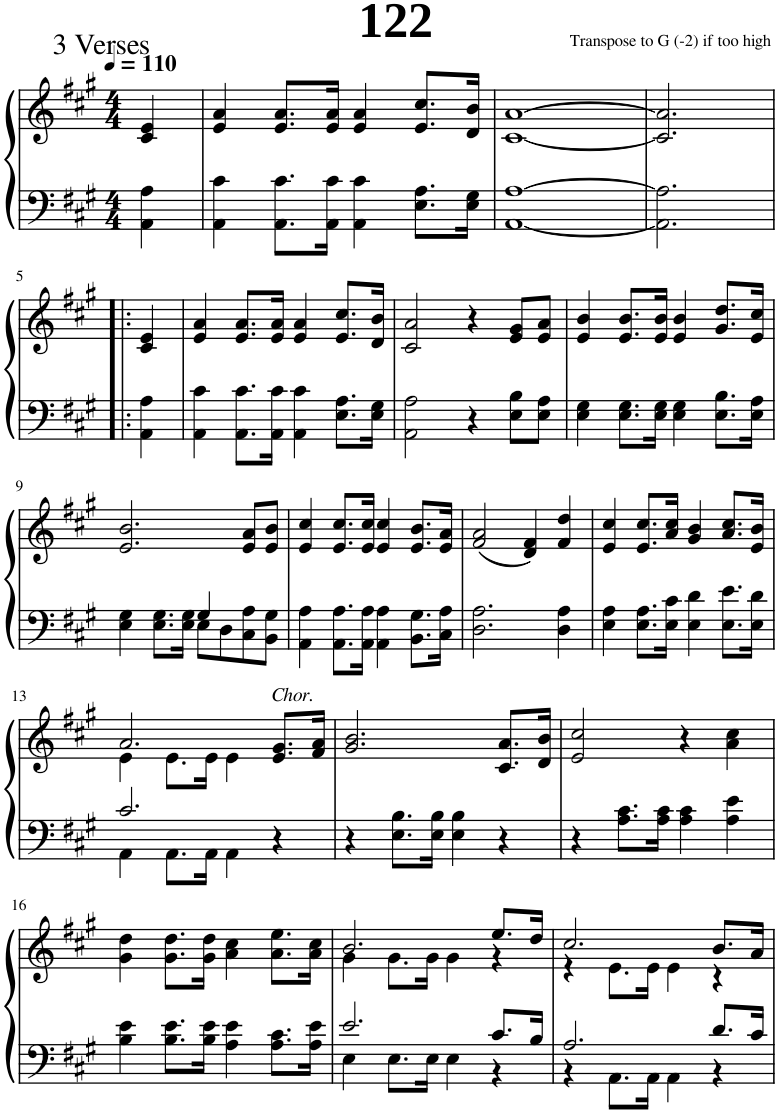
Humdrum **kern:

**kern	**kern
*part1	*part1
*staff2	*staff1
*I"Piano	*
*I'Pno.	*
*clefF4	*clefG2
*k[f#c#g#]	*k[f#c#g#]
*M4/4	*M4/4
*MM110	*MM110
=1	=1
4AA\ 4A\	4c#/ 4e/
=2	=2
4AA\ 4c#\	4e/ 4a/
8.AA\ 8.c#\L	8.e/ 8.a/L
16AA\ 16c#\Jk	16e/ 16a/Jk
4AA\ 4c#\	4e/ 4a/
8.E\ 8.A\L	8.e/ 8.cc#/L
16E\ 16G#\Jk	16d/ 16b/Jk
=3	=3
[1AA [1A	[1c# [1a
=4	=4
2.AA\] 2.A\]	2.c#/] 2.a/]
!!LO:LB:g=z
=5!|:	=5!|:
4AA\ 4A\	4c#/ 4e/
=6	=6
4AA\ 4c#\	4e/ 4a/
8.AA\ 8.c#\L	8.e/ 8.a/L
16AA\ 16c#\Jk	16e/ 16a/Jk
4AA\ 4c#\	4e/ 4a/
8.E\ 8.A\L	8.e/ 8.cc#/L
16E\ 16G#\Jk	16d/ 16b/Jk
=7	=7
2AA\ 2A\	2c#/ 2a/
4r	4r
8E\ 8B\L	8e/ 8g#/L
8E\ 8A\J	8e/ 8a/J
=8	=8
4E\ 4G#\	4e/ 4b/
8.E\ 8.G#\L	8.e/ 8.b/L
16E\ 16G#\Jk	16e/ 16b/Jk
4E\ 4G#\	4e/ 4b/
8.E\ 8.B\L	8.g#/ 8.dd/L
16E\ 16A\Jk	16e/ 16cc#/Jk
!!LO:LB:g=z
=9	=9
*^	*
4E\ 4G#\	2ryy	2.e/ 2.b/
8.E\ 8.G#\L	.	.
16E\ 16G#\Jk	.	.
8E\L	4G#/	.
8D\	.	.
8C#\ 8A\	4ryy	8e/ 8a/L
8BB\ 8G#\J	.	8e/ 8b/J
*v	*v	*
=10	=10
4AA\ 4A\	4e/ 4cc#/
8.AA\ 8.A\L	8.e/ 8.cc#/L
16AA\ 16A\Jk	16e/ 16cc#/Jk
4AA\ 4A\	4e/ 4cc#/
8.BB\ 8.G#\L	8.e/ 8.b/L
16C#\ 16A\Jk	16e/ 16a/Jk
=11	=11
2.D\ 2.A\	(2f#/ 2a/
.	4d/ 4f#/)
4D\ 4A\	4f#/ 4dd/
=12	=12
4E\ 4A\	4e/ 4cc#/
8.E\ 8.A\L	8.e/ 8.cc#/L
16E\ 16c#\Jk	16a/ 16cc#/Jk
4E\ 4d\	4g#/ 4b/
8.E\ 8.e\L	8.a/ 8.cc#/L
16E\ 16d\Jk	16e/ 16b/Jk
!!LO:LB:g=z
=13	=13
*^	*^
2.c#/	4AA\	2.a/	4e\
.	8.AA\L	.	8.e\L
.	16AA\Jk	.	16e\Jk
.	4AA\	.	4e\
!	!	!LO:TX:a:i:t=Chor.	!
4r	4ryy	8.e/ 8.g#/L	4ryy
.	.	16f#/ 16a/Jk	.
*v	*v	*	*
*	*v	*v
=14	=14
4r	2.g#/ 2.b/
8.E\ 8.B\L	.
16E\ 16B\Jk	.
4E\ 4B\	.
4r	8.c#/ 8.a/L
.	16d/ 16b/Jk
=15	=15
4r	2e/ 2cc#/
8.A\ 8.c#\L	.
16A\ 16c#\Jk	.
4A\ 4c#\	4r
4A\ 4e\	4a\ 4cc#\
!!LO:LB:g=z
=16	=16
4B\ 4e\	4g#\ 4dd\
8.B\ 8.e\L	8.g#\ 8.dd\L
16B\ 16e\Jk	16g#\ 16dd\Jk
4A\ 4e\	4a\ 4cc#\
8.A\ 8.c#\L	8.a\ 8.ee\L
16A\ 16e\Jk	16a\ 16cc#\Jk
=17	=17
*^	*^
2.e/	4E\	2.b/	4g#\
.	8.E\L	.	8.g#\L
.	16E\Jk	.	16g#\Jk
.	4E\	.	4g#\
8.c#/L	4r	8.ee/L	4r
16B/Jk	.	16dd/Jk	.
=18	=18	=18	=18
2.A/	4r	2.cc#/	4r
.	8.AA\L	.	8.e\L
.	16AA\Jk	.	16e\Jk
.	4AA\	.	4e\
8.d/L	4r	8.b/L	4r
16c#/Jk	.	16a/Jk	.
*v	*v	*	*
*	*v	*v
=	=
*-	*-
